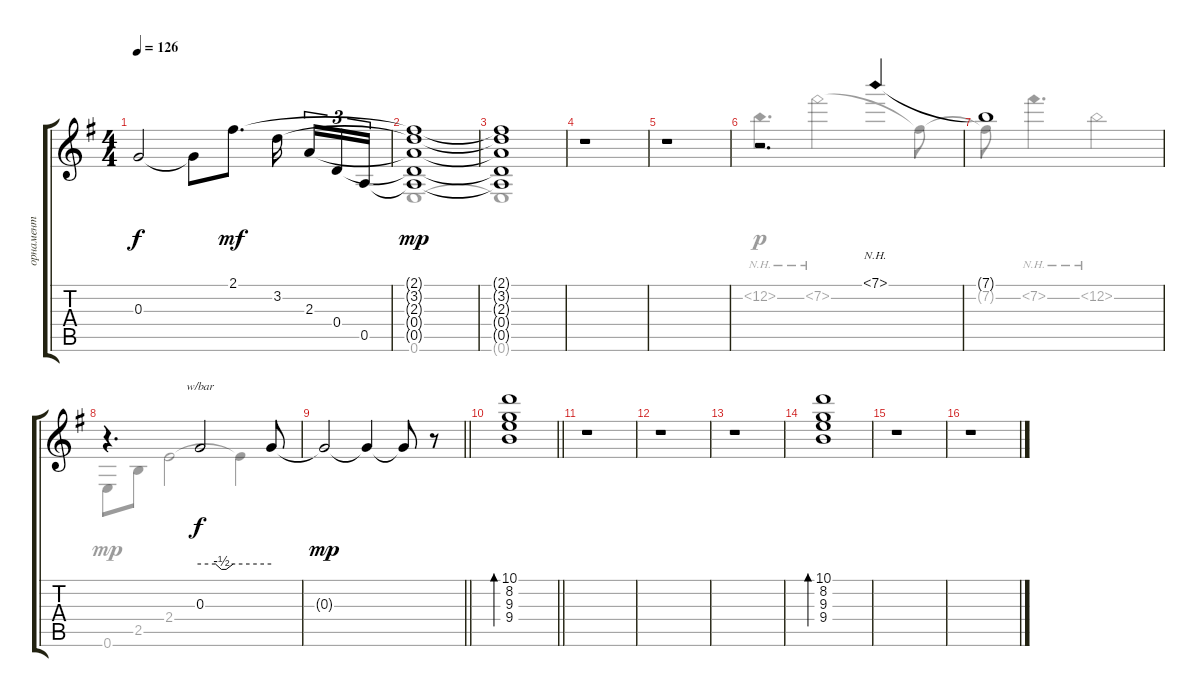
\track ("орнамент" "орнамент") {instrument electricguitarjazz}
\staff {score tabs}
\tuning (E4 B3 G3 D3 A2 E2) {hide}
\voice
\ts (4 4)
\tempo 126
\clef g2
\ks eminor
0.3{t}.2{dy f} 0.3{t}.8 2.1.8{d dy mf} 3.2.16{beam splitsecondary} 2.3.16{tu (3 2)} 0.4.16{tu (3 2)} 0.5.16{tu (3 2)} |
(2.1{t} 3.2{t} 2.3{t} 0.4{t} 0.5{t}).1{dy mp} |
(2.1{t} 3.2{t} 2.3{t} 0.4{t} 0.5{t}).1 |
r.1 |
r.1 |
r.2{d} 7.1{nh}.4 |
7.1{t}.1 |
r.4{d} 0.3.2{tbe (custom default 0 0 13 0 18 -2 22 -2 28 0 60 0) dy f} 0.3{t}.8 |
\barLineRight lightlight
0.3{t}.2{dy mp} 0.3{t}.4 0.3{t}.8 r.8 |
\section ("" "")
\barLineRight lightlight
(10.1 8.2 9.3 9.4).1{bd 240} |
\section ("" "")
r.1 |
r.1 |
r.1 |
(10.1 8.2 9.3 9.4).1{bd 240} |
r.1 |
r.1
\voice
\clef g2
\ottava regular
\simile none
\ks eminor
|
0.6.1 |
0.6{t}.1 |
|
|
12.2{nh}.4{d dy p} 7.2{nh}.2 7.2{t}.8 |
7.2{t}.8 7.2{nh}.4{d} 12.2{nh}.2 |
0.6.8{dy mp} 2.5.8 2.4.2 2.4{t}.4 |
\barLineRight lightlight
|
\barLineRight lightlight
|
|
|
|
|
|
